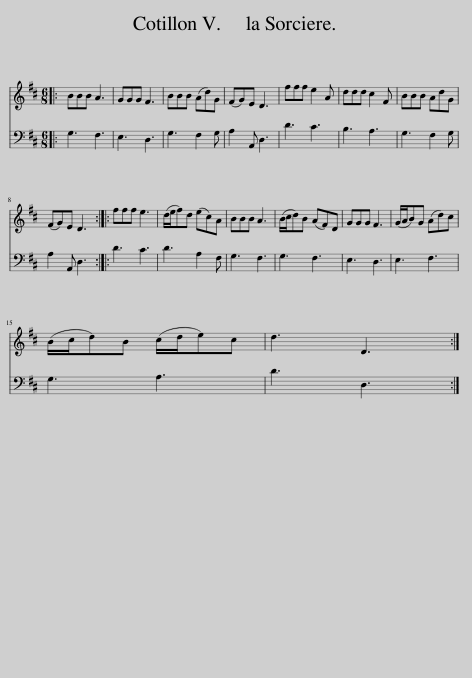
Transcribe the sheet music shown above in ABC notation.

X:1
%%score 1 2
L:1/8
M:6/8
I:linebreak $
K:D
V:1 treble
V:2 bass
V:1
|: BBB A3 | GGG F3 | BBB (Ad)G | (FG)E D3 | fff e2 A | %5
 ddd c2 F | BBB AdG |$ (FG)E D3 :: fff e3 | (d/e/f)d (ec)A | %10
 BBB A3 | (B/c/d)B (AF)D | GGG F3 | (G/A/B)G (Ad)c |$ (B/c/d)B (c/d/e)c | %15
 d3 D3 :| %16
V:2
|: G,3 F,3 | E,3 D,3 | G,3 F,2 G, | A,2 A,, D,3 | D3 C3 | %5
 B,3 A,3 | G,3 F,2 G, |$ A,2 A,, D,3 :: D3 C3 | D3 A,2 F, | %10
 G,3 F,3 | G,3 F,3 | E,3 D,3 | E,3 F,3 |$ G,3 A,3 | %15
 D3 D,3 :| %16
